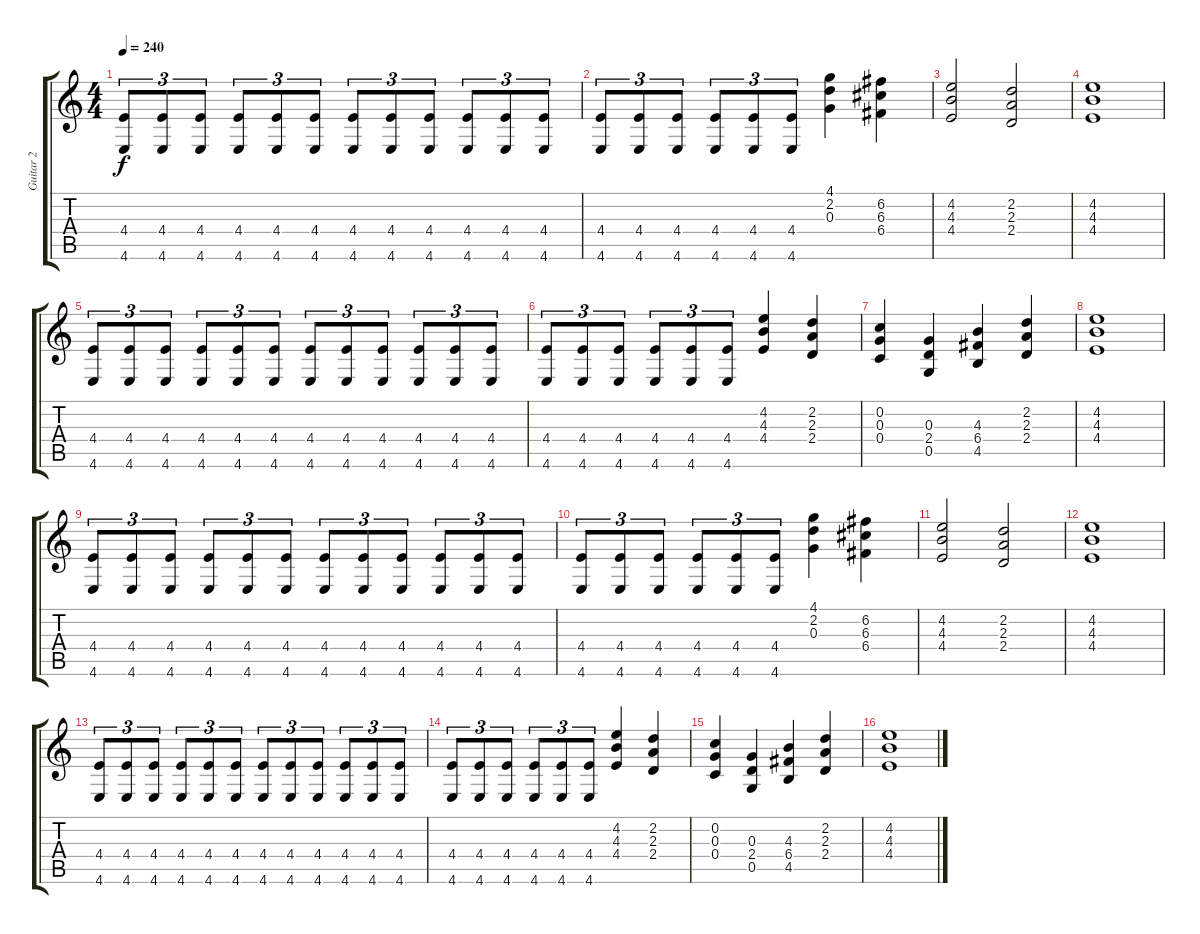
\track ("Guitar 2" "Guitar 2") {instrument distortionguitar}
\staff {score tabs}
\tuning (Eb4 C4 G3 C3 G2 C2) {hide}
\ts (4 4)
\tempo 240
\clef g2
\ks c
(4.4 4.6).8{tu (3 2) dy f} (4.4 4.6).8{tu (3 2)} (4.4 4.6).8{tu (3 2)} (4.4 4.6).8{tu (3 2)} (4.4 4.6).8{tu (3 2)} (4.4 4.6).8{tu (3 2)} (4.4 4.6).8{tu (3 2)} (4.4 4.6).8{tu (3 2)} (4.4 4.6).8{tu (3 2)} (4.4 4.6).8{tu (3 2)} (4.4 4.6).8{tu (3 2)} (4.4 4.6).8{tu (3 2)} |
(4.4 4.6).8{tu (3 2)} (4.4 4.6).8{tu (3 2)} (4.4 4.6).8{tu (3 2)} (4.4 4.6).8{tu (3 2)} (4.4 4.6).8{tu (3 2)} (4.4 4.6).8{tu (3 2)} (4.1 2.2 0.3).4 (6.2 6.3 6.4).4 |
(4.2 4.3 4.4).2 (2.2 2.3 2.4).2 |
(4.2 4.3 4.4).1 |
(4.4 4.6).8{tu (3 2)} (4.4 4.6).8{tu (3 2)} (4.4 4.6).8{tu (3 2)} (4.4 4.6).8{tu (3 2)} (4.4 4.6).8{tu (3 2)} (4.4 4.6).8{tu (3 2)} (4.4 4.6).8{tu (3 2)} (4.4 4.6).8{tu (3 2)} (4.4 4.6).8{tu (3 2)} (4.4 4.6).8{tu (3 2)} (4.4 4.6).8{tu (3 2)} (4.4 4.6).8{tu (3 2)} |
(4.4 4.6).8{tu (3 2)} (4.4 4.6).8{tu (3 2)} (4.4 4.6).8{tu (3 2)} (4.4 4.6).8{tu (3 2)} (4.4 4.6).8{tu (3 2)} (4.4 4.6).8{tu (3 2)} (4.2 4.3 4.4).4 (2.2 2.3 2.4).4 |
(0.2 0.3 0.4).4 (0.3 2.4 0.5).4 (4.3 6.4 4.5).4 (2.2 2.3 2.4).4 |
(4.2 4.3 4.4).1 |
(4.4 4.6).8{tu (3 2)} (4.4 4.6).8{tu (3 2)} (4.4 4.6).8{tu (3 2)} (4.4 4.6).8{tu (3 2)} (4.4 4.6).8{tu (3 2)} (4.4 4.6).8{tu (3 2)} (4.4 4.6).8{tu (3 2)} (4.4 4.6).8{tu (3 2)} (4.4 4.6).8{tu (3 2)} (4.4 4.6).8{tu (3 2)} (4.4 4.6).8{tu (3 2)} (4.4 4.6).8{tu (3 2)} |
(4.4 4.6).8{tu (3 2)} (4.4 4.6).8{tu (3 2)} (4.4 4.6).8{tu (3 2)} (4.4 4.6).8{tu (3 2)} (4.4 4.6).8{tu (3 2)} (4.4 4.6).8{tu (3 2)} (4.1 2.2 0.3).4 (6.2 6.3 6.4).4 |
(4.2 4.3 4.4).2 (2.2 2.3 2.4).2 |
(4.2 4.3 4.4).1 |
(4.4 4.6).8{tu (3 2)} (4.4 4.6).8{tu (3 2)} (4.4 4.6).8{tu (3 2)} (4.4 4.6).8{tu (3 2)} (4.4 4.6).8{tu (3 2)} (4.4 4.6).8{tu (3 2)} (4.4 4.6).8{tu (3 2)} (4.4 4.6).8{tu (3 2)} (4.4 4.6).8{tu (3 2)} (4.4 4.6).8{tu (3 2)} (4.4 4.6).8{tu (3 2)} (4.4 4.6).8{tu (3 2)} |
(4.4 4.6).8{tu (3 2)} (4.4 4.6).8{tu (3 2)} (4.4 4.6).8{tu (3 2)} (4.4 4.6).8{tu (3 2)} (4.4 4.6).8{tu (3 2)} (4.4 4.6).8{tu (3 2)} (4.2 4.3 4.4).4 (2.2 2.3 2.4).4 |
(0.2 0.3 0.4).4 (0.3 2.4 0.5).4 (4.3 6.4 4.5).4 (2.2 2.3 2.4).4 |
(4.2 4.3 4.4).1
